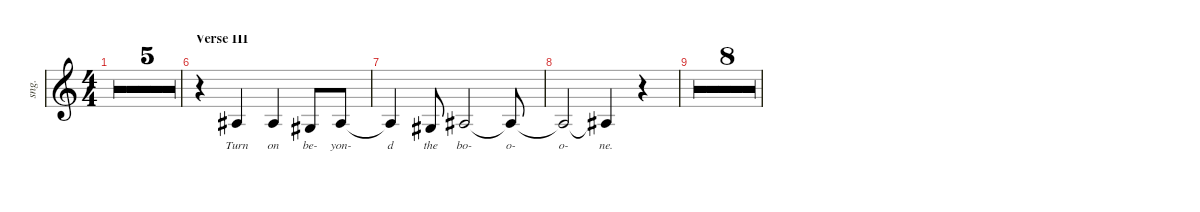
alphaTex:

\defaultSystemsLayout 4
\hideDynamics
\bracketExtendMode nobrackets
\otherSystemsTrackNameOrientation horizontal
\track ("V. Harmony 2" "sng.") {multiBarRest instrument voiceoohs}
\staff {score}
\tuning (Eb4 Bb3 Gb3 Db3 Ab2 Eb2)
\ts (4 4)
\tempo 208
\clef g2
\ks c
r.1{dy mf beam Down} |
r.1{beam Down} |
r.1{beam Down} |
r.1{beam Down} |
r.1{beam Down} |
\section ("" "Verse III")
r.4{beam Down} 4.3{acc #}.4{lyrics (0 "Turn") lyrics (1 "") lyrics (2 "") lyrics (3 "") lyrics (4 "") beam Up} 4.3{acc #}.4{lyrics (0 "on") lyrics (1 "") lyrics (2 "") lyrics (3 "") lyrics (4 "") beam Up} 2.3{acc #}.8{lyrics (0 "be-") lyrics (1 "") lyrics (2 "") lyrics (3 "") lyrics (4 "") beam Up} 4.3{acc #}.8{lyrics (0 "yon-") lyrics (1 "") lyrics (2 "") lyrics (3 "") lyrics (4 "") beam Up} |
4.3{t acc #}.4{lyrics (0 "d") lyrics (1 "") lyrics (2 "") lyrics (3 "") lyrics (4 "") beam Up} 2.3{acc #}.8{lyrics (0 "the") lyrics (1 "") lyrics (2 "") lyrics (3 "") lyrics (4 "") beam Up} 4.3{acc #}.2{lyrics (0 "bo-") lyrics (1 "") lyrics (2 "") lyrics (3 "") lyrics (4 "") beam Up} 4.3{t acc #}.8{lyrics (0 "o-") lyrics (1 "") lyrics (2 "") lyrics (3 "") lyrics (4 "") beam Up} |
4.3{t acc #}.2{lyrics (0 "o-") lyrics (1 "") lyrics (2 "") lyrics (3 "") lyrics (4 "") beam Up} 4.3{t acc #}.4{lyrics (0 "ne.") lyrics (1 "") lyrics (2 "") lyrics (3 "") lyrics (4 "") beam Up} r.4{beam Up} |
r.1{beam Down} |
r.1{beam Down} |
r.1{beam Down} |
r.1{beam Down} |
r.1{beam Down} |
r.1{beam Down} |
r.1{beam Down} |
r.1{beam Down}
